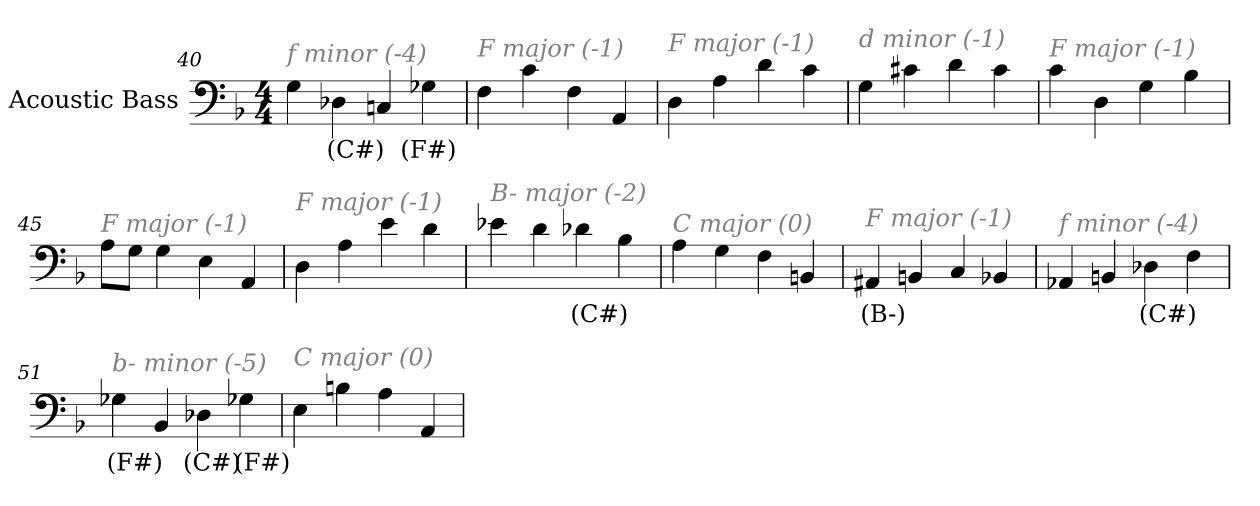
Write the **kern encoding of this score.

**kern	**text
*part1	*part1
*staff1	*staff1
*I"Acoustic Bass	*
*clefF4	*
*ITrd7c12	*
*k[b-]	*
*F:	*
*M4/4	*
=40	=40
!LO:TX:i:color=#808080:t=f minor (-4)	!
4GG	.
4DD-Xi	(C#)
4CCn	.
4GG-Xi	(F#)
=41	=41
!LO:TX:i:color=#808080:t=F major (-1)	!
4FF	.
4C	.
4FF	.
4AAA	.
=42	=42
!LO:TX:i:color=#808080:t=F major (-1)	!
4DD	.
4AA	.
4D	.
4C	.
=43	=43
!LO:TX:i:color=#808080:t=d minor (-1)	!
4GG	.
4C#X	.
4D	.
4C#	.
=44	=44
!LO:TX:i:color=#808080:t=F major (-1)	!
4C	.
4DD	.
4GG	.
4BB-	.
=45	=45
!LO:TX:i:color=#808080:t=F major (-1)	!
8AAL	.
8GGJ	.
4GG	.
4EE	.
4AAA	.
=46	=46
!LO:TX:i:color=#808080:t=F major (-1)	!
4DD	.
4AA	.
4E	.
4D	.
=47	=47
!LO:TX:i:color=#808080:t=B- major (-2)	!
4E-X	.
4D	.
4D-Xi	(C#)
4BB-	.
=48	=48
!LO:TX:i:color=#808080:t=C major (0)	!
4AA	.
4GG	.
4FF	.
4BBBn	.
=49	=49
!LO:TX:i:color=#808080:t=F major (-1)	!
4AAA#Xj	(B-)
4BBBn	.
4CC	.
4BBB-X	.
=50	=50
!LO:TX:i:color=#808080:t=f minor (-4)	!
4AAA-X	.
4BBBn	.
4DD-Xi	(C#)
4FF	.
=51	=51
!LO:TX:i:color=#808080:t=b- minor (-5)	!
4GG-Xi	(F#)
4BBB-	.
4DD-Xi	(C#)
4GG-Xi	(F#)
=52	=52
!LO:TX:i:color=#808080:t=C major (0)	!
4EE	.
4BBn	.
4AA	.
4AAA	.
=	=
*-	*-
